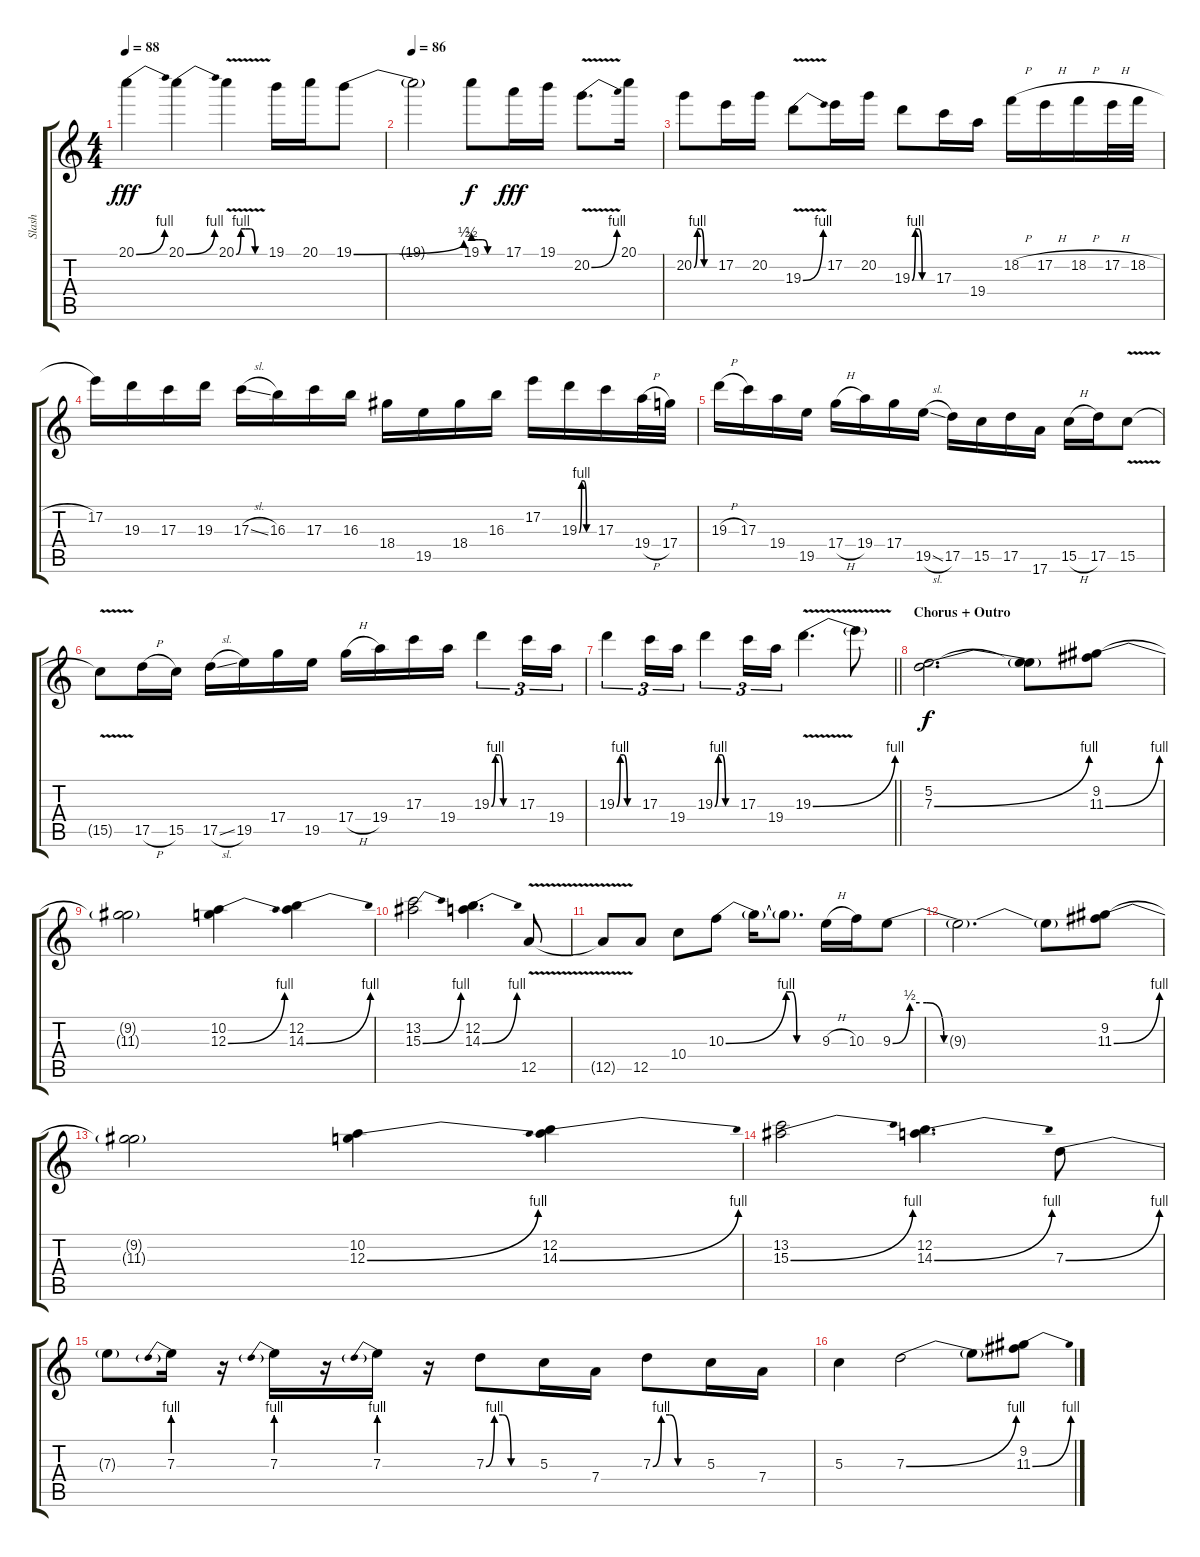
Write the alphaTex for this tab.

\track ("Slash" "Slash") {instrument overdrivenguitar}
\staff {score tabs}
\tuning (E4 B3 G3 D3 A2 E2) {hide}
\ts (4 4)
\tempo 88
\clef g2
\ks c
20.1{be (bend 0 0 60 4)}.4{dy fff} 20.1{be (bend 0 0 60 4)}.4 20.1{be (custom 0 0 10 4 20 4 30 4 40 0 60 0) v}.4 19.1.16 20.1.16 19.1{be (bend 0 0 60 2)}.8 |
\tempo 86
19.1{t}.2 19.1{be (custom 0 2 10 2 20 2 30 0 60 0)}.8{dy f} 17.1.16{dy fff} 19.1.16 20.2{be (bend 0 0 60 4) v}.8{d} 20.1.16 |
20.2{be (custom 0 0 10 4 20 4 30 0 60 0)}.8 17.2.16 20.2.16 19.3{be (bend 0 0 60 4) v}.8 17.2.16 20.2.16 19.3{be (custom 0 0 10 4 20 4 30 0 60 0)}.8 17.3.16 19.4.16 18.2{h}.16 17.2{h}.16 18.2{h}.16 17.2{h}.32 18.2{h}.32 |
17.2.16 19.3.16 17.3.16 19.3.16 17.3{sl}.16 16.3.16 17.3.16 16.3.16 18.4.16 19.5.16 18.4.16 16.3.16 17.2.16 19.3{be (custom 0 0 10 4 20 4 30 0 60 0)}.16 17.3.16 19.4{h}.32 17.4.32 |
19.3{h}.16 17.3.16 19.4.16 19.5.16 17.4{h}.16 19.4.16 17.4.16 19.5{sl}.16 17.5.16 15.5.16 17.5.16 17.6.16 15.5{h}.16 17.5.16 15.5{v}.8 |
15.5{t}.8 17.5{h}.16 15.5.16 17.5{sl}.16 19.5.16 17.4.16 19.5.16 17.4{h}.16 19.4.16 17.3.16 19.4.16 19.3{be (custom 0 0 10 4 20 4 30 0 60 0)}.4{tu (3 2)} 17.3.16{tu (3 2)} 19.4.16{tu (3 2)} |
\barLineRight lightlight
19.3{be (custom 0 0 10 4 20 4 30 0 60 0)}.4{tu (3 2)} 17.3.16{tu (3 2)} 19.4.16{tu (3 2)} 19.3{be (custom 0 0 10 4 20 4 30 0 60 0)}.4{tu (3 2)} 17.3.16{tu (3 2)} 19.4.16{tu (3 2)} 19.3{be (bend 0 0 60 4) v}.4{d} 19.3{t}.8 |
\section ("" "Chorus + Outro")
(5.2 7.3{be (bend 0 0 60 4)}).2{d dy f} (5.2{t} 7.3{t}).8 (9.2 11.3{be (bend 0 0 60 4)}).8 |
(9.2{t} 11.3{t}).2 (10.2 12.3{be (bend 0 0 60 4)}).4 (12.2 14.3{be (bend 0 0 60 4)}).4 |
(13.2 15.3{be (bend 0 0 60 4)}).2 (12.2 14.3{be (bend 0 0 60 4)}).4{d} 12.5{v}.8 |
12.5{t}.8 12.5.8 10.4.8 10.3{be (bend 0 0 60 4)}.8 10.3{t}.16 10.3{be (custom 0 4 10 4 20 0 30 0 60 0) t}.8{d} 9.3{h}.16 10.3.16 9.3{be (custom 0 0 5 2 10 2 15 0 30 0 60 0)}.8 |
9.3{t}.2{d} 9.3{t}.8 (9.2 11.3{be (bend 0 0 60 4)}).8 |
(9.2{t} 11.3{t}).2 (10.2 12.3{be (bend 0 0 60 4)}).4 (12.2 14.3{be (bend 0 0 60 4)}).4 |
(13.2 15.3{be (bend 0 0 60 4)}).2 (12.2 14.3{be (bend 0 0 60 4)}).4{d} 7.3{be (bend 0 0 60 4)}.8 |
7.3{t}.8 7.3{be (prebend 0 4 60 4)}.16 r.16 7.3{be (prebend 0 4 60 4)}.16 r.16 7.3{be (prebend 0 4 60 4)}.16 r.16 7.3{be (custom 0 0 10 4 20 4 30 0 60 0)}.8 5.3.16 7.4.16 7.3{be (custom 0 0 10 4 20 4 30 0 60 0)}.8 5.3.16 7.4.16 |
5.3.4 7.3{be (bend 0 0 60 4)}.2 7.3{t}.8 (9.2 11.3{be (bend 0 0 60 4)}).8
